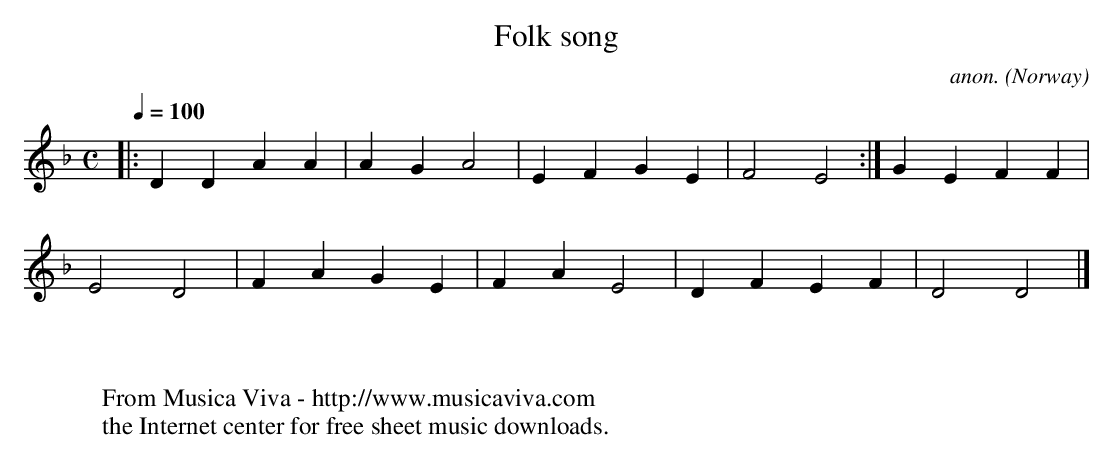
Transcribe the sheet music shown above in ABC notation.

X:1
T:Folk song
C:anon.
O:Norway
M:C
L:1/4
Q:1/4=100
K:Dm
|:DDAA|AGA2|EFGE|F2E2:|GEFF|
E2D2|FAGE|FAE2|DFEF|D2D2|]
W:
W:
W:  From Musica Viva - http://www.musicaviva.com
W:  the Internet center for free sheet music downloads.
